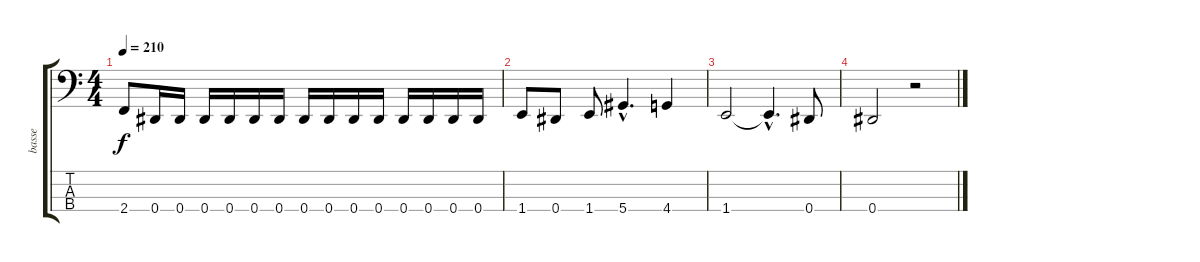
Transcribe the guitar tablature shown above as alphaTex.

\track ("basse" "basse") {instrument electricbasspick}
\staff {score tabs}
\tuning (Gb2 Db2 Ab1 Eb1) {hide}
\ts (4 4)
\tempo 210
\clef f4
\ks c
2.4.8{dy f} 0.4.16 0.4.16 0.4.16 0.4.16 0.4.16 0.4.16 0.4.16 0.4.16 0.4.16 0.4.16 0.4.16 0.4.16 0.4.16 0.4.16 |
1.4.8 0.4.8 1.4.8 5.4{hac}.4{d} 4.4.4 |
1.4.2 1.4{hac t}.4{d} 0.4.8 |
0.4.2 r.2
